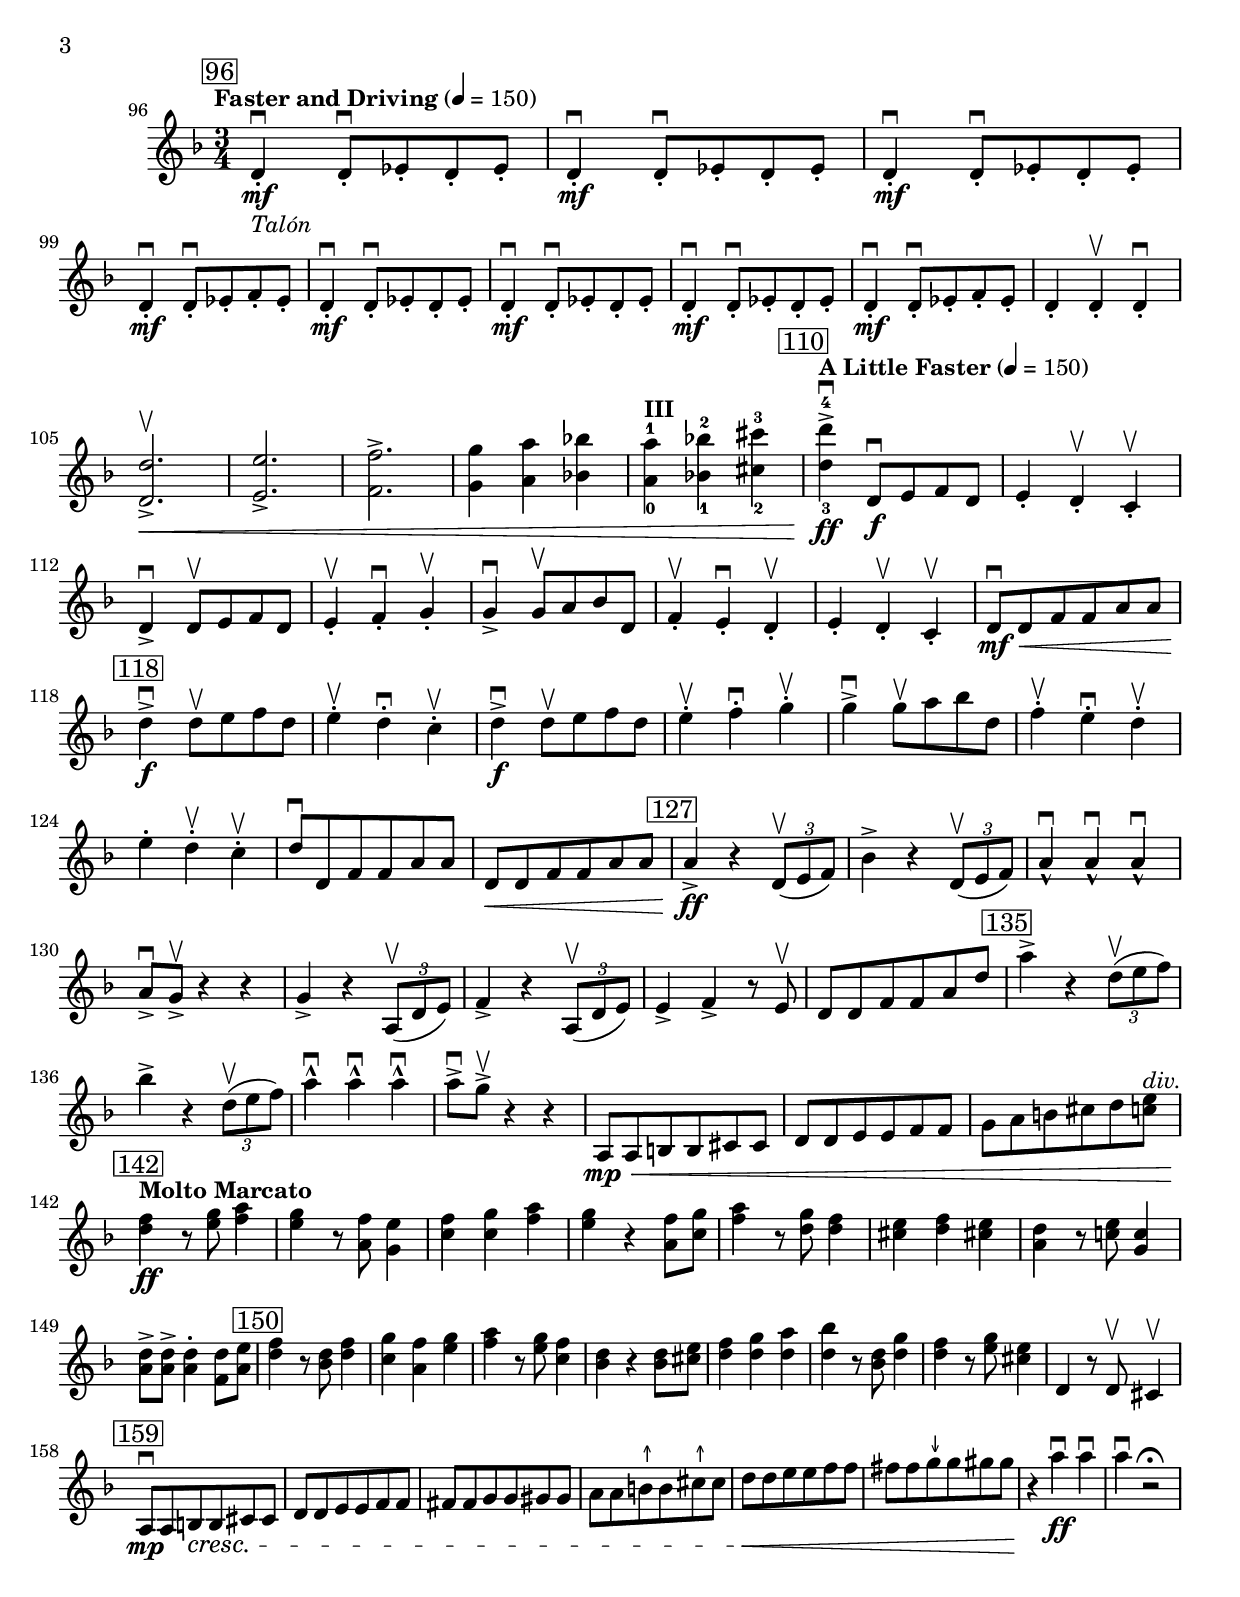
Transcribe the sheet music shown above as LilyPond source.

\version "2.19.83"
\language "español"
\include "articulate.ly"
rallpoco =
#(make-music 'CrescendoEvent
   'span-direction START
   'span-type 'text
   'span-text "rall. poco a poco")

subir = ^\markup \char #8593
bajar = ^\markup \char #8595
primera =  _\markup {\bold "I"}
segunda =  _\markup {\bold "II"}
tercera =  _\markup {\bold "III"}
cuarta =  _\markup {\bold "IV"}
quinta =  _\markup {\bold "V"}
sexta =  _\markup {\bold "VI"}

\header {
  %title = "3 Menuetto - Violin I"
  %composer = "G.F. Handel"
  meter = "3"
}


global= {
 
  \key fa \major
  \time 3/4
  %\compressFullBarRests
}


violinOne = \new Voice \relative do'  {
  %\set Staff.instrumentName = #"Violin 1 "
  \set Staff.midiInstrument = "violin"
  %\markup \box "167"
  
  \set Score.currentBarNumber = #96
  \mark \markup \box \smaller "96"
  %\mark \markup "One Last Shot" 
  \tempo  "Faster and Driving" 4 = 150
  re4-. \downbow \mf _\markup{\italic "Talón"} re8-. \downbow mib-. re8-.  mib-.
  re4-. \downbow \mf re8-. \downbow mib-. re8-.  mib-.
  re4-. \downbow \mf re8-. \downbow mib-. re8-.  mib-.
 \break
  re4-. \downbow \mf re8-. \downbow mib-. fa8-.  mib-.
  
  re4-. \downbow \mf re8-. \downbow mib-. re8-.  mib-.
  re4-. \downbow \mf re8-. \downbow mib-. re8-.  mib-.
  re4-. \downbow \mf re8-. \downbow mib-. re8-.  mib-.
  re4-. \downbow \mf re8-. \downbow mib-. fa8-.  mib-.
 
  re4-.  re-.\upbow re-. \downbow
  \break
   <re re'>2. \upbow \<  \accent
   <mi mi'> \accent
   <fa fa '> \accent
   <sol sol'>4  <la la'>  <sib! sib'!>
   <la-0 la'-1>4^\markup {\bold "III"}  <sib!-1 sib'!-2>  <dos-2 dos'-3>
   
  \mark \markup \box \smaller "110"
  %\mark \markup "One Last Shot" 
  \tempo  "A Little Faster" 4 = 150
   <re-3 re'-4> \accent \ff \downbow re,8 \downbow\f mi fa re
   mi4-. re-.\upbow do-.\upbow
   \break
   re \accent  \downbow re8\upbow mi fa re
   mi4-.\upbow fa-. \downbow sol-.\upbow
   sol \accent  \downbow sol8\upbow la sib re,
   fa4-. \upbow mi-. \downbow re-.\upbow
   mi4-. re-.\upbow do-.\upbow
   re8 \downbow\mf \< re fa fa la la
   \break
   \mark \markup \box \smaller "118"
   re4 \accent\f  \downbow re8\upbow mi fa re
   mi4-. \upbow re-.\downbow do-.\upbow 
   re4 \accent\f  \downbow re8\upbow mi fa re
   mi4-.\upbow fa-. \downbow sol-.\upbow
   sol \accent  \downbow sol8\upbow la sib re,
   fa4-. \upbow mi-. \downbow re-.\upbow
   \break
   mi4-. re-.\upbow do-.\upbow
   re8 \downbow re, fa fa la la 
   re, \< re fa fa la la 
   
   \mark \markup \box \smaller "127"
   la4\accent \ff r4 \tuplet 3/2 {re,8\upbow (mi fa)}
   sib4\accent r \tuplet 3/2 {re,8\upbow (mi fa)}
   la4-^ \downbow  la-^ \downbow  la-^ \downbow
   \break
   la8\downbow \accent sol \upbow\accent r4 r
   sol \accent r  \tuplet 3/2 {la,8 \upbow (re mi)}
   fa4 \accent r  \tuplet 3/2 {la,8 \upbow (re mi)}
   mi4 \accent fa \accent r8 mi \upbow 
   re re fa fa la re 
   \mark \markup \box \smaller "135"
   la'4\accent r \tuplet 3/2 {re,8\upbow (mi fa)}
   \break
   sib4\accent r \tuplet 3/2 {re,8\upbow (mi fa)}
   la4-^ \downbow  la-^ \downbow  la-^ \downbow
   la8\downbow \accent sol \upbow\accent r4 r
   
   la,,8\mp \< la si si dos dos 
   re re mi mi fa fa
   sol la si dos re <do mi> ^\markup {\italic div.}
   \break
   \mark \markup \box \smaller "142"
   \tempo  "Molto Marcato"
   <re fa>4\ff r8 <mi sol> <fa la>4
   <mi sol> r8 <la, fa'> <mi' sol,>4
   <do fa> <do sol'> <fa la>
   <mi sol> r4 <la, fa'>8 <do sol'>
   <fa la>4 r8 <re sol> <re fa>4
   <dos mi> <re fa> <dos! mi>
   <la re> r8 <do! mi> <sol do>4
   \break
   <la re>8 \accent <la re>8 \accent <la re>4-. <fa re'>8 <la mi'>
   \mark \markup \box \smaller "150"
   <re fa>4 r8 <sib re>8 <re fa>4
   <do sol'> <la fa'> <mi' sol>
   <fa la> r8 <mi sol> <do fa>4
   <sib re> r <sib re>8 <dos mi>
   <re fa>4 <re sol> <re la'>
   <re sib'> r8 <sib re> <re sol>4
   <re fa> r8 <mi sol> <dos mi>4
   re, r8 re \upbow dos4\upbow
   \mark \markup \box \smaller "159"
   la8 \downbow \mp la si \cresc si dos dos
   re re mi mi fa fa 
   fas fas sol sol sols sols 
   la la si\subir si dos\subir dos
   re \< re mi mi fa fa
   fas fas sol\bajar sol sols sols \!
   r4 la\ff \downbow la \downbow 
   la \downbow r2 \fermata
   
   
   
  
%  \mark \markup \box \smaller "181"
 % \tempo  "Modelately Fast With Drive" 4 = 150
  

  
 % \bar "|." 
  
}

violinTwo = \new Voice \relative do' {
  \set Staff.instrumentName = #"Violin 2 "
  \set Staff.midiInstrument = "violin"

  
}


viola = \new Voice \relative do' {
  \set Staff.instrumentName = #"Viola "
  \set Staff.midiInstrument = "viola"
  \clef alto



}


\score {
  
  %\unfoldRepeats 
  %\articulate <<
  \new StaffGroup <<
    \new Staff << \global \violinOne >>
    %\new Staff << \global \violinTwo >>
    %\new Staff << \global \viola >>
    %\new Staff << \global \cello >>
  >>
  %>>
  %\layout { }
  \layout {
  \context {
    \Voice
    \consists "Horizontal_bracket_engraver"
  }
}
  \midi { }
}
